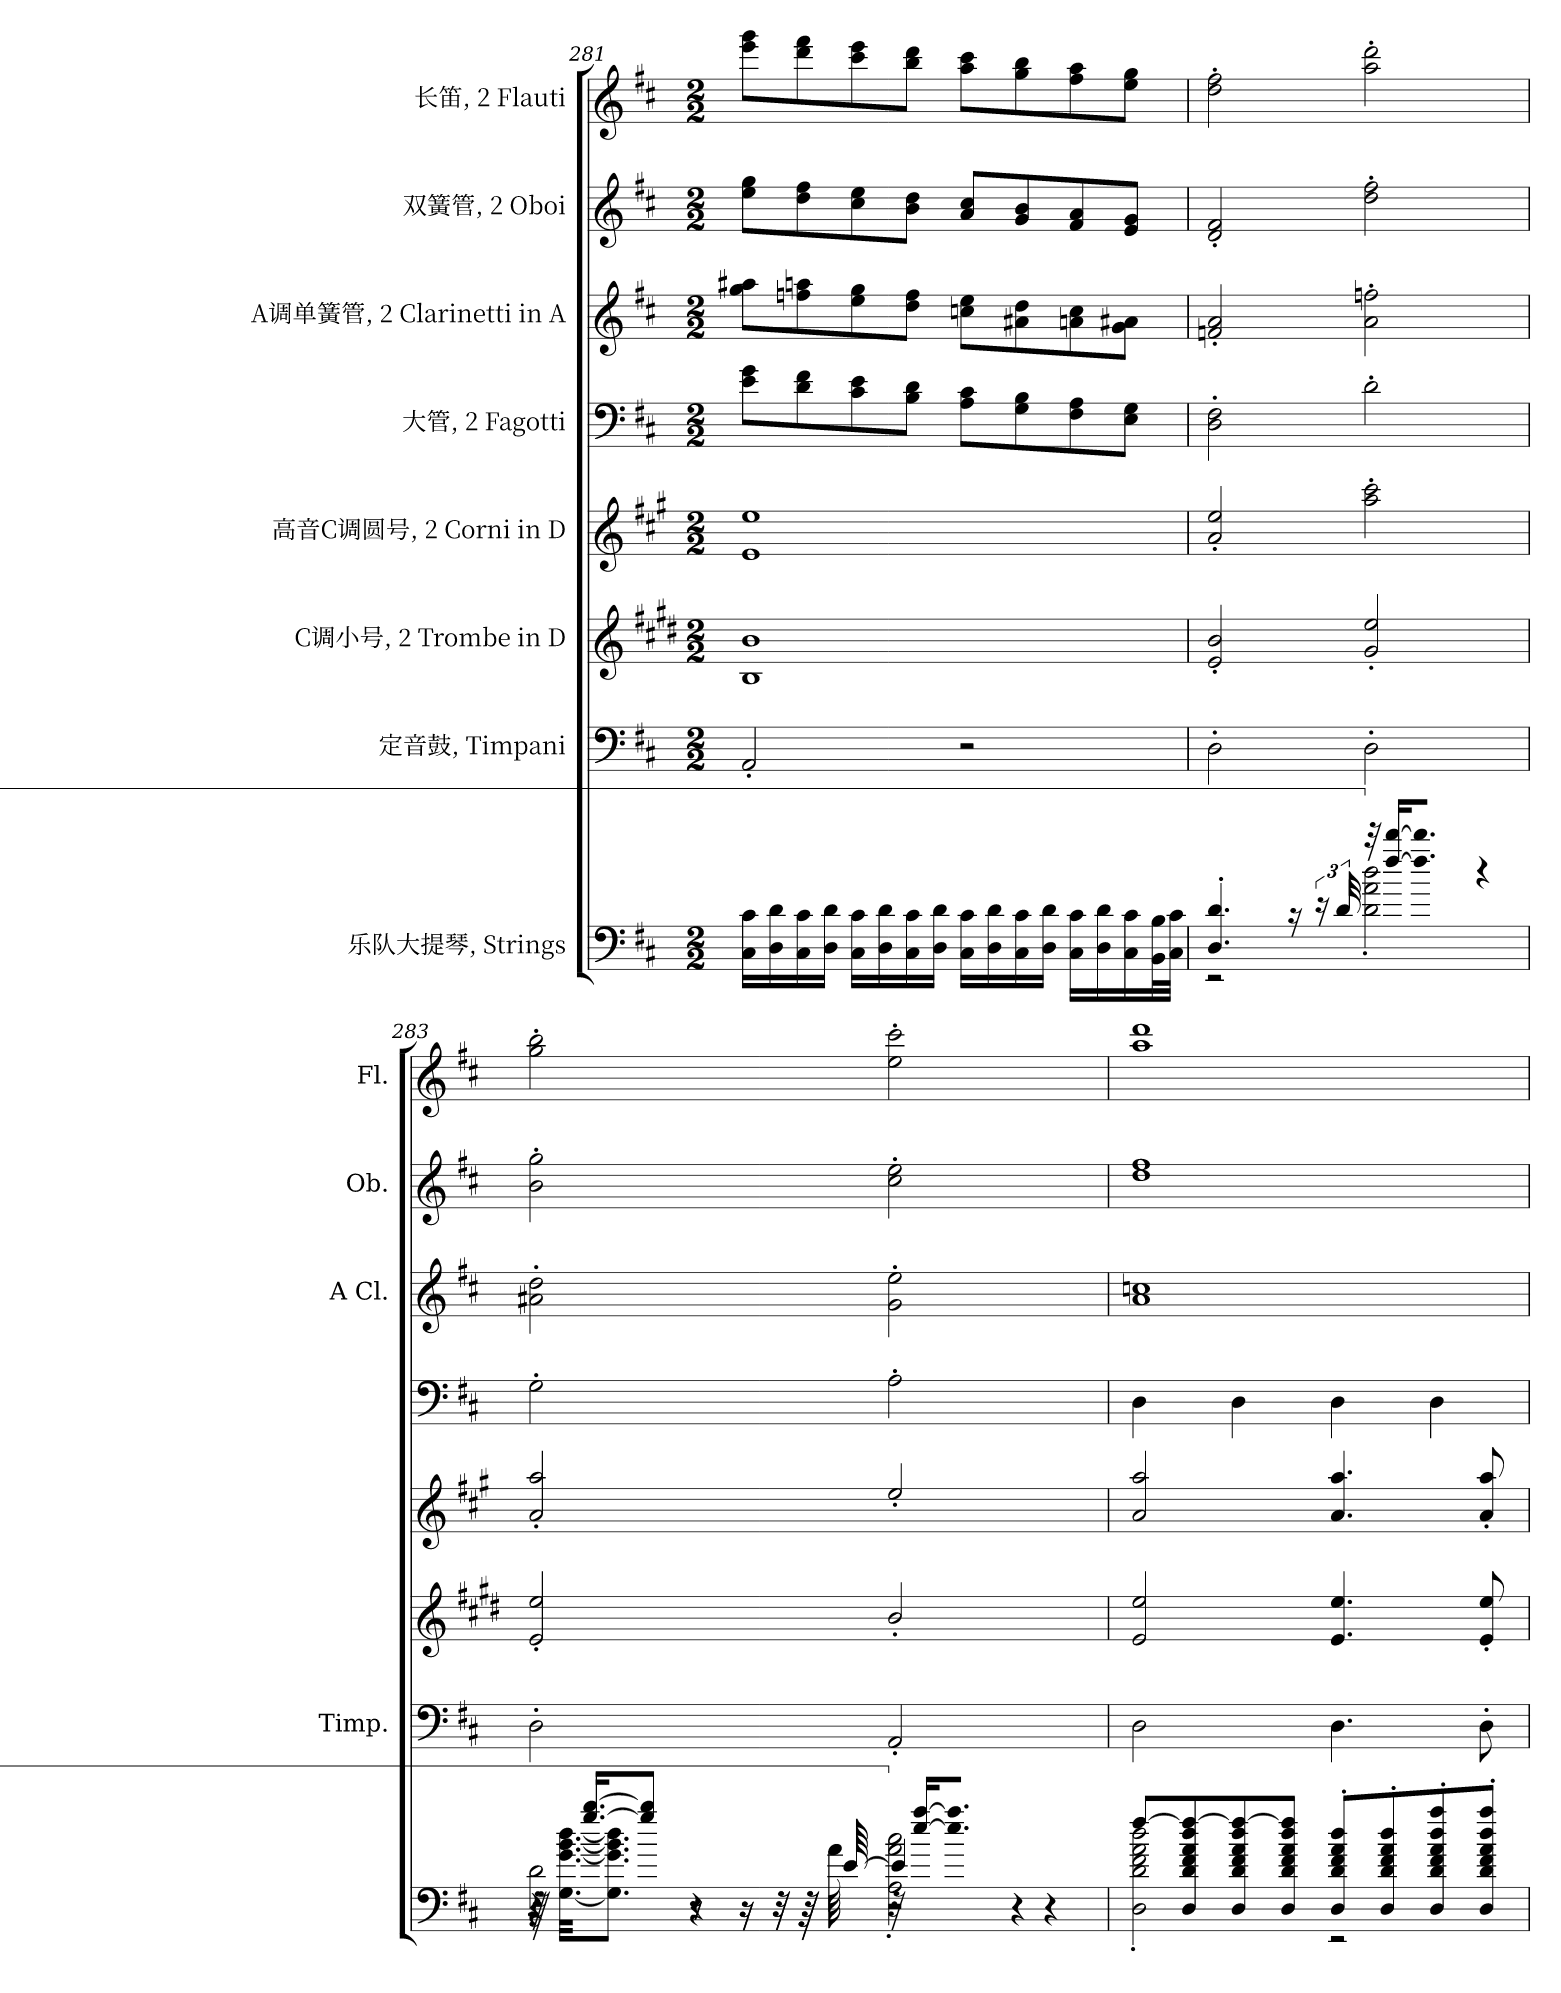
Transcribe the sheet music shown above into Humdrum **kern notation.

**kern	**kern	**kern	**kern	**kern	**kern	**kern	**kern
*part8	*part7	*part6	*part5	*part4	*part3	*part2	*part1
*staff8	*staff7	*staff6	*staff5	*staff4	*staff3	*staff2	*staff1
*I"乐队大提琴, Strings	*I"定音鼓, Timpani	*I"C调小号, 2 Trombe in D	*I"高音C调圆号, 2 Corni in D	*I"大管, 2 Fagotti	*I"A调单簧管, 2 Clarinetti in A	*I"双簧管, 2 Oboi	*I"长笛, 2 Flauti
*	*I'Timp.	*	*	*	*I'A Cl.	*I'Ob.	*I'Fl.
*clefF4	*clefF4	*clefG2	*clefG2	*clefF4	*clefG2	*clefG2	*clefG2
*	*	*ITrd1c2	*ITrd4c7	*	*ITrd2c3	*	*
*k[f#c#]	*k[f#c#]	*k[f#c#]	*k[f#c#]	*k[f#c#]	*k[f#c#g#d#a#]	*k[f#c#]	*k[f#c#]
*M2/2	*M2/2	*M2/2	*M2/2	*M2/2	*M2/2	*M2/2	*M2/2
=281	=281	=281	=281	=281	=281	=281	=281
16C#\ 16c#\LL	2AA'/	1A 1a	1A 1a	8e\ 8g\L	8ee\ 8ff##X\L	8ee\ 8gg\L	8eee\ 8ggg\L
16D\ 16d\	.	.	.	.	.	.	.
16C#\ 16c#\	.	.	.	8d\ 8f#\	8ddn\ 8ff#X\	8dd\ 8ff#\	8ddd\ 8fff#\
16D\ 16d\JJ	.	.	.	.	.	.	.
16C#\ 16c#\LL	.	.	.	8c#\ 8e\	8cc#\ 8ee\	8cc#\ 8ee\	8ccc#\ 8eee\
16D\ 16d\	.	.	.	.	.	.	.
16C#\ 16c#\	.	.	.	8B\ 8d\J	8b\ 8dd\J	8b\ 8dd\J	8bb\ 8ddd\J
16D\ 16d\JJ	.	.	.	.	.	.	.
16C#\ 16c#\LL	2r	.	.	8A\ 8c#\L	8an\ 8cc#\L	8a/ 8cc#/L	8aa\ 8ccc#\L
16D\ 16d\	.	.	.	.	.	.	.
16C#\ 16c#\	.	.	.	8G\ 8B\	8f##X\ 8b\	8g/ 8b/	8gg\ 8bb\
16D\ 16d\JJ	.	.	.	.	.	.	.
16C#\ 16c#\LL	.	.	.	8F#\ 8A\	8f#X\ 8a\	8f#/ 8a/	8ff#\ 8aa\
16D\ 16d\	.	.	.	.	.	.	.
16C#\ 16c#\	.	.	.	8E\ 8G\J	8e\ 8f##X\J	8e/ 8g/J	8ee\ 8gg\J
32BB\ 32B\L	.	.	.	.	.	.	.
32C#\ 32c#\JJJ	.	.	.	.	.	.	.
!!LO:PB:g=z
=282	=282	=282	=282	=282	=282	=282	=282
*^	*	*	*	*	*	*	*
4.D/' 4.d/'	2r	2D'\	2d/' 2a/'	2d/' 2a/'	2D\' 2F#\'	2dn/' 2f#/'	2d/' 2f#/'	2dd\' 2ff#\'
16r	.	.	.	.	.	.	.	.
24r	.	.	.	.	.	.	.	.
48d/	.	.	.	.	.	.	.	.
48r	2d\' 2a\' 2dd\'	2D'\	2f#/' 2dd/'	2dd\' 2ff#\'	2d'\	2f#\' 2ddn\'	2dd\' 2ff#\'	2aa\' 2ddd\'
[24ff#/ [24ddd/KL	.	.	.	.	.	.	.	.
8.ff#/] 8.ddd/]J	.	.	.	.	.	.	.	.
4r	.	.	.	.	.	.	.	.
=283	=283	=283	=283	=283	=283	=283	=283	=283
*^	*^	*	*	*	*	*	*	*
32r	64r	4r	2d'\	2D'\	2d/' 2dd/'	2d/' 2dd/'	2G'\	2f##X\' 2b\'	2b\' 2gg\'	2gg\' 2bb\'
.	[32.G\ [32.g\ [32.b\ [32.dd\KKL	.	.	.	.	.	.	.	.	.
[16.gg/ [16.bb/KL	.	.	.	.	.	.	.	.	.	.
.	8.G\] 8.g\] 8.b\] 8.dd\]J	.	.	.	.	.	.	.	.	.
8gg/] 8bb/]J	.	.	.	.	.	.	.	.	.	.
4r	8r	8r	.	.	.	.	.	.	.	.
.	16r	16r	.	.	.	.	.	.	.	.
.	32r	32r	.	.	.	.	.	.	.	.
.	64r	64r	.	.	.	.	.	.	.	.
.	64a\	[64e/	.	.	.	.	.	.	.	.
48r	2A\' 2a\' 2cc#\'	4e/]	2r	2AA'/	2a'/	2a'/	2A'\	2e\' 2cc#\'	2cc#\' 2ee\'	2ee\' 2ccc#\'
[24ee/ [24aa/KL	.	.	.	.	.	.	.	.	.	.
8.ee/] 8.aa/]J	.	.	.	.	.	.	.	.	.	.
4r	.	4r	.	.	.	.	.	.	.	.
*	*v	*v	*v	*	*	*	*	*	*	*
!!LO:PB:g=z
=284	=284	=284	=284	=284	=284	=284	=284	=284
[8ff#/L	2D\' 2d\' 2f#\' 2a\' 2dd\'	2D\	2d/ 2dd/	2d/ 2dd/	4D\	1f# 1an	1dd 1ff#	1aa 1ddd
8D/ 8d/ 8f#/ 8a/ 8dd/ 8ff#/_	.	.	.	.	.	.	.	.
8D/ 8d/ 8f#/ 8a/ 8dd/ 8ff#/_	.	.	.	.	4D\	.	.	.
8D/ 8d/ 8f#/ 8a/ 8dd/ 8ff#/]J	.	.	.	.	.	.	.	.
8D/' 8d/' 8f#/' 8a/' 8dd/'L	2r	4.D\	4.d/ 4.dd/	4.d/ 4.dd/	4D\	.	.	.
8D/' 8d/' 8f#/' 8a/' 8dd/'	.	.	.	.	.	.	.	.
8D/' 8d/' 8f#/' 8a/' 8dd/' 8aa/'	.	.	.	.	4D\	.	.	.
8D/' 8d/' 8f#/' 8a/' 8dd/' 8aa/'J	.	8D'\	8d/' 8dd/'	8d/' 8dd/'	.	.	.	.
*v	*v	*	*	*	*	*	*	*
=	=	=	=	=	=	=	=
*-	*-	*-	*-	*-	*-	*-	*-
